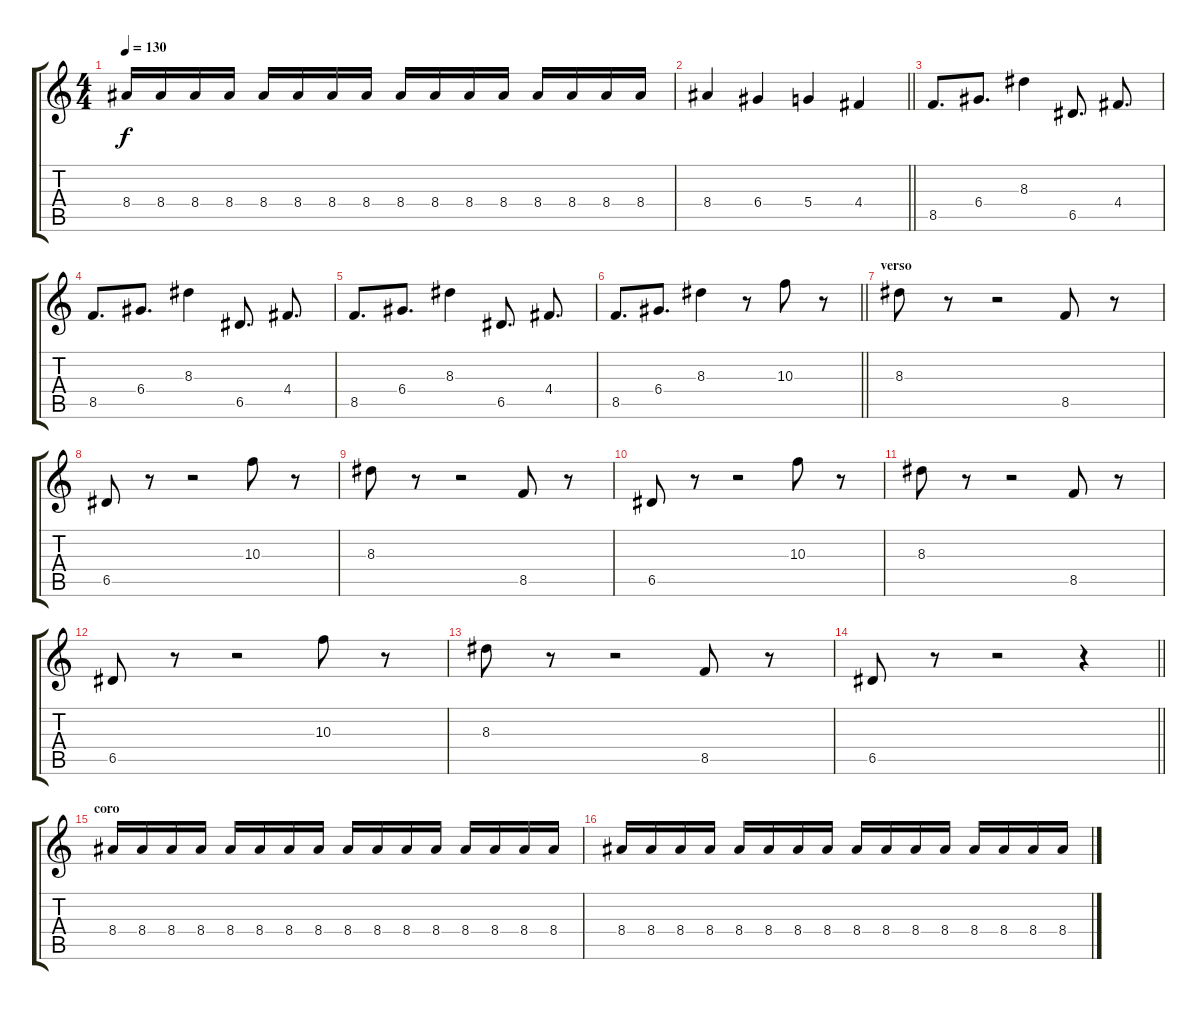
\track "" {instrument distortionguitar}
\staff {score tabs}
\tuning (E4 B3 G3 D3 A2 E2) {hide}
\ts (4 4)
\tempo 130
\clef g2
\ks c
8.4.16{dy f} 8.4.16 8.4.16 8.4.16 8.4.16 8.4.16 8.4.16 8.4.16 8.4.16 8.4.16 8.4.16 8.4.16 8.4.16 8.4.16 8.4.16 8.4.16 |
\barLineRight lightlight
8.4.4 6.4.4 5.4.4 4.4.4 |
\section ("" "")
8.5.8{d} 6.4.8{d} 8.3.4 6.5.8{d} 4.4.8{d} |
8.5.8{d} 6.4.8{d} 8.3.4 6.5.8{d} 4.4.8{d} |
8.5.8{d} 6.4.8{d} 8.3.4 6.5.8{d} 4.4.8{d} |
\barLineRight lightlight
8.5.8{d} 6.4.8{d} 8.3.4 r.8 10.3.8 r.8 |
\section ("" "verso")
8.3.8 r.8 r.2 8.5.8 r.8 |
6.5.8 r.8 r.2 10.3.8 r.8 |
8.3.8 r.8 r.2 8.5.8 r.8 |
6.5.8 r.8 r.2 10.3.8 r.8 |
8.3.8 r.8 r.2 8.5.8 r.8 |
6.5.8 r.8 r.2 10.3.8 r.8 |
8.3.8 r.8 r.2 8.5.8 r.8 |
\barLineRight lightlight
6.5.8 r.8 r.2 r.4 |
\section ("" "coro")
8.4.16{volume 13} 8.4.16 8.4.16 8.4.16 8.4.16 8.4.16 8.4.16 8.4.16 8.4.16 8.4.16 8.4.16 8.4.16 8.4.16 8.4.16 8.4.16 8.4.16 |
8.4.16 8.4.16 8.4.16 8.4.16 8.4.16 8.4.16 8.4.16 8.4.16 8.4.16 8.4.16 8.4.16 8.4.16 8.4.16 8.4.16 8.4.16 8.4.16
